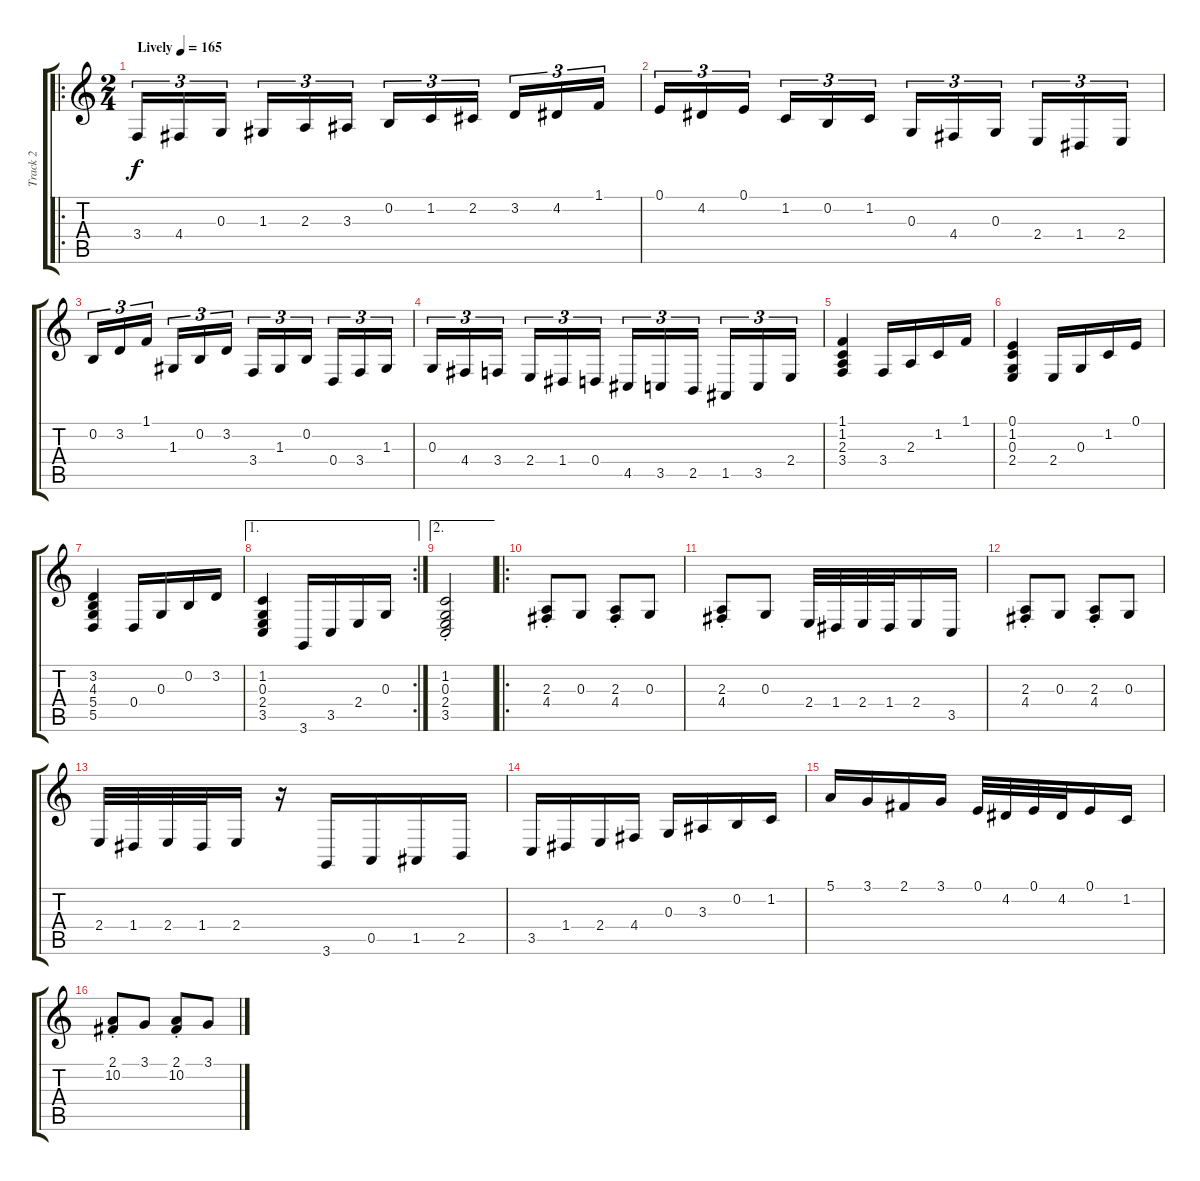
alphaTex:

\track ("Track 2" "Track 2") {instrument tangoaccordion}
\staff {score tabs}
\tuning (E4 B3 G3 D3 A2 E2) {hide}
\ro
\ts (2 4)
\tempo (165 "Lively")
\clef g2
\ks c
3.4.16{tu (3 2) dy f instrument tangoaccordion} 4.4.16{tu (3 2)} 0.3.16{tu (3 2) beam splitsecondary} 1.3.16{tu (3 2)} 2.3.16{tu (3 2)} 3.3.16{tu (3 2)} 0.2.16{tu (3 2)} 1.2.16{tu (3 2)} 2.2.16{tu (3 2) beam splitsecondary} 3.2.16{tu (3 2)} 4.2.16{tu (3 2)} 1.1.16{tu (3 2)} |
0.1.16{tu (3 2)} 4.2.16{tu (3 2)} 0.1.16{tu (3 2) beam splitsecondary} 1.2.16{tu (3 2)} 0.2.16{tu (3 2)} 1.2.16{tu (3 2)} 0.3.16{tu (3 2)} 4.4.16{tu (3 2)} 0.3.16{tu (3 2) beam splitsecondary} 2.4.16{tu (3 2)} 1.4.16{tu (3 2)} 2.4.16{tu (3 2)} |
0.2.16{tu (3 2)} 3.2.16{tu (3 2)} 1.1.16{tu (3 2) beam splitsecondary} 1.3.16{tu (3 2)} 0.2.16{tu (3 2)} 3.2.16{tu (3 2)} 3.4.16{tu (3 2)} 1.3.16{tu (3 2)} 0.2.16{tu (3 2) beam splitsecondary} 0.4.16{tu (3 2)} 3.4.16{tu (3 2)} 1.3.16{tu (3 2)} |
0.3.16{tu (3 2)} 4.4.16{tu (3 2)} 3.4.16{tu (3 2) beam splitsecondary} 2.4.16{tu (3 2)} 1.4.16{tu (3 2)} 0.4.16{tu (3 2)} 4.5.16{tu (3 2)} 3.5.16{tu (3 2)} 2.5.16{tu (3 2) beam splitsecondary} 1.5.16{tu (3 2)} 3.5.16{tu (3 2)} 2.4.16{tu (3 2)} |
(1.1 1.2 2.3 3.4).4 3.4.16 2.3.16 1.2.16 1.1.16 |
(0.1 1.2 0.3 2.4).4 2.4.16 0.3.16 1.2.16 0.1.16 |
(3.2 4.3 5.4 5.5).4 0.4.16 0.3.16 0.2.16 3.2.16 |
\ae 1
\rc 2
(1.2 0.3 2.4 3.5).4 3.6.16 3.5.16 2.4.16 0.3.16 |
\ae 2
(1.2 0.3 2.4 3.5{st}).2 |
\ro
(2.3 4.4{st}).8 0.3.8 (2.3 4.4{st}).8 0.3.8 |
(2.3 4.4{st}).8 0.3.8 2.4.32 1.4.32 2.4.32 1.4.32 2.4.16 3.5.16 |
(2.3 4.4{st}).8 0.3.8 (2.3 4.4{st}).8 0.3.8 |
2.4.32 1.4.32 2.4.32 1.4.32 2.4.16 r.16 3.6.16 0.5.16 1.5.16 2.5.16 |
3.5.16 1.4.16 2.4.16 4.4.16 0.3.16 3.3.16 0.2.16 1.2.16 |
5.1.16 3.1.16 2.1.16 3.1.16 0.1.32 4.2.32 0.1.32 4.2.32 0.1.16 1.2.16 |
(2.1{st} 10.2).8 3.1.8 (2.1{st} 10.2).8 3.1.8
